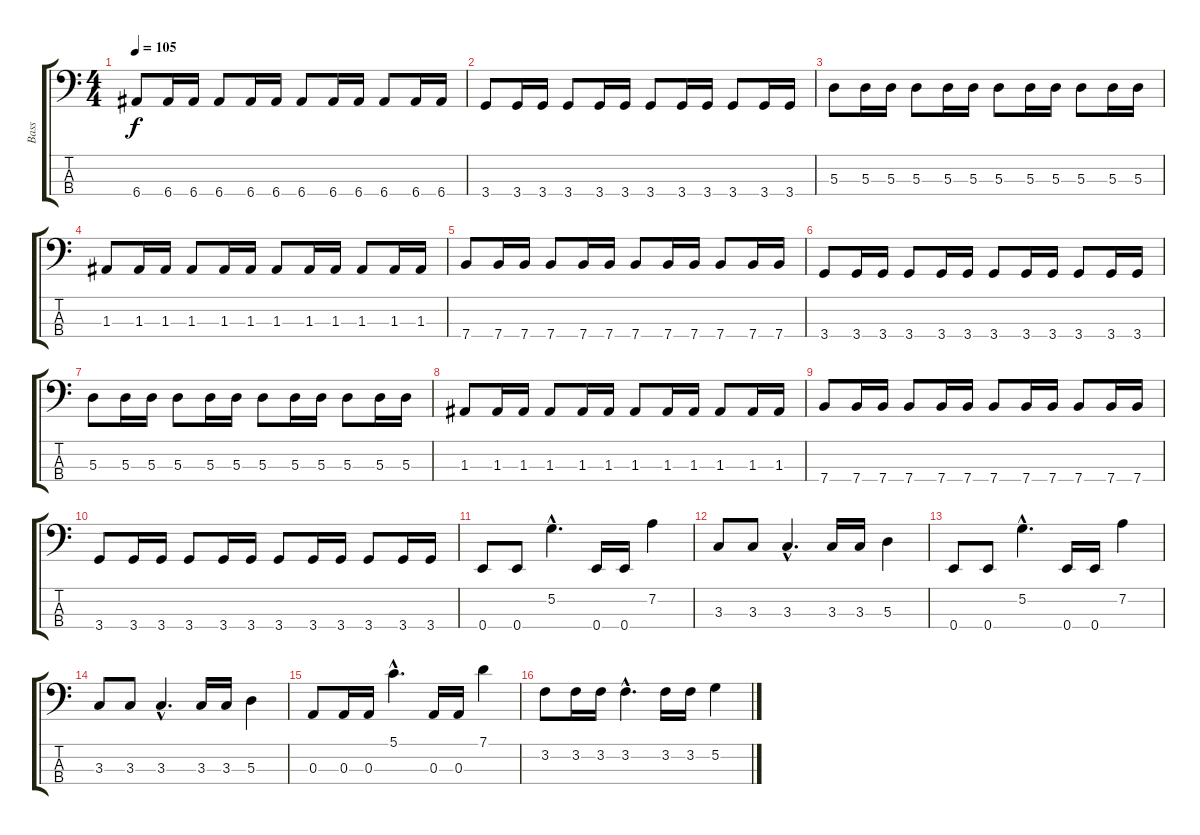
\track ("Bass" "Bass") {instrument slapbass1}
\staff {score tabs}
\tuning (G2 D2 A1 E1) {hide}
\ts (4 4)
\tempo 105
\clef f4
\ks c
6.4{t}.8{dy f} 6.4.16 6.4.16 6.4.8 6.4.16 6.4.16 6.4.8 6.4.16 6.4.16 6.4.8 6.4.16 6.4.16 |
3.4.8 3.4.16 3.4.16 3.4.8 3.4.16 3.4.16 3.4.8 3.4.16 3.4.16 3.4.8 3.4.16 3.4.16 |
5.3.8 5.3.16 5.3.16 5.3.8 5.3.16 5.3.16 5.3.8 5.3.16 5.3.16 5.3.8 5.3.16 5.3.16 |
1.3.8 1.3.16 1.3.16 1.3.8 1.3.16 1.3.16 1.3.8 1.3.16 1.3.16 1.3.8 1.3.16 1.3.16 |
7.4.8 7.4.16 7.4.16 7.4.8 7.4.16 7.4.16 7.4.8 7.4.16 7.4.16 7.4.8 7.4.16 7.4.16 |
3.4.8 3.4.16 3.4.16 3.4.8 3.4.16 3.4.16 3.4.8 3.4.16 3.4.16 3.4.8 3.4.16 3.4.16 |
5.3.8 5.3.16 5.3.16 5.3.8 5.3.16 5.3.16 5.3.8 5.3.16 5.3.16 5.3.8 5.3.16 5.3.16 |
1.3.8 1.3.16 1.3.16 1.3.8 1.3.16 1.3.16 1.3.8 1.3.16 1.3.16 1.3.8 1.3.16 1.3.16 |
7.4.8 7.4.16 7.4.16 7.4.8 7.4.16 7.4.16 7.4.8 7.4.16 7.4.16 7.4.8 7.4.16 7.4.16 |
3.4.8 3.4.16 3.4.16 3.4.8 3.4.16 3.4.16 3.4.8 3.4.16 3.4.16 3.4.8 3.4.16 3.4.16 |
0.4.8 0.4.8 5.2{hac}.4{d} 0.4.16 0.4.16 7.2.4 |
3.3.8 3.3.8 3.3{hac}.4{d} 3.3.16 3.3.16 5.3.4 |
0.4.8 0.4.8 5.2{hac}.4{d} 0.4.16 0.4.16 7.2.4 |
3.3.8 3.3.8 3.3{hac}.4{d} 3.3.16 3.3.16 5.3.4 |
0.3.8 0.3.16 0.3.16 5.1{hac}.4{d} 0.3.16 0.3.16 7.1.4 |
3.2.8 3.2.16 3.2.16 3.2{hac}.4{d} 3.2.16 3.2.16 5.2.4
